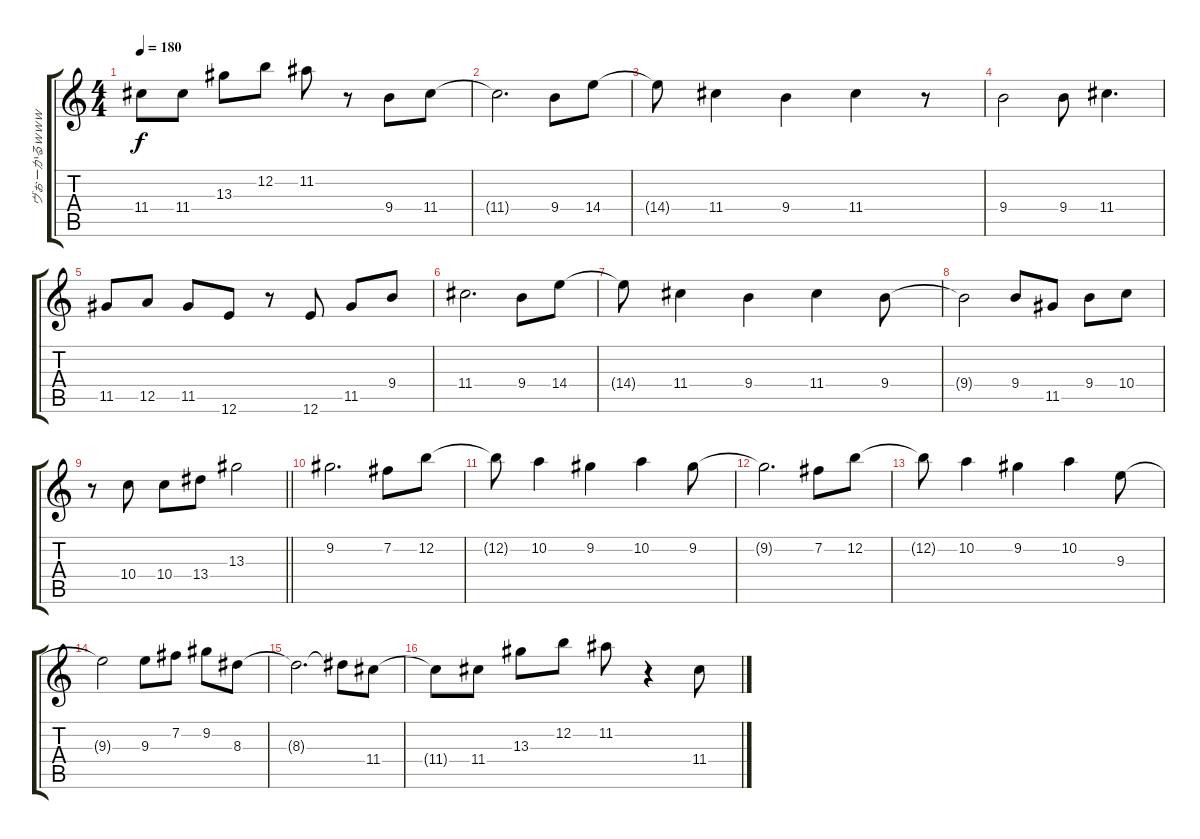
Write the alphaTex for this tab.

\track ("ヴぉーかるｗｗｗ" "ヴぉーかるｗｗｗ") {instrument electricguitarjazz}
\staff {score tabs}
\tuning (E4 B3 G3 D3 A2 E2) {hide}
\ts (4 4)
\tempo 180
\clef g2
\ks c
11.4{t}.8{dy f} 11.4.8 13.3.8 12.2.8 11.2.8 r.8 9.4.8 11.4.8 |
11.4{t}.2{d} 9.4.8 14.4.8 |
14.4{t}.8 11.4.4 9.4.4 11.4.4 r.8 |
9.4.2 9.4.8 11.4.4{d} |
11.5.8 12.5.8 11.5.8 12.6.8 r.8 12.6.8 11.5.8 9.4.8 |
11.4.2{d} 9.4.8 14.4.8 |
14.4{t}.8 11.4.4 9.4.4 11.4.4 9.4.8 |
9.4{t}.2 9.4.8 11.5.8 9.4.8 10.4.8 |
\barLineRight lightlight
r.8 10.4.8 10.4.8 13.4.8 13.3.2 |
9.2.2{d} 7.2.8 12.2.8 |
12.2{t}.8 10.2.4 9.2.4 10.2.4 9.2.8 |
9.2{t}.2{d} 7.2.8 12.2.8 |
12.2{t}.8 10.2.4 9.2.4 10.2.4 9.3.8 |
9.3{t}.2 9.3.8 7.2.8 9.2.8 8.3.8 |
8.3{t}.2{d} 8.3{t}.8 11.4.8 |
11.4{t}.8 11.4.8 13.3.8 12.2.8 11.2.8 r.4 11.4.8
